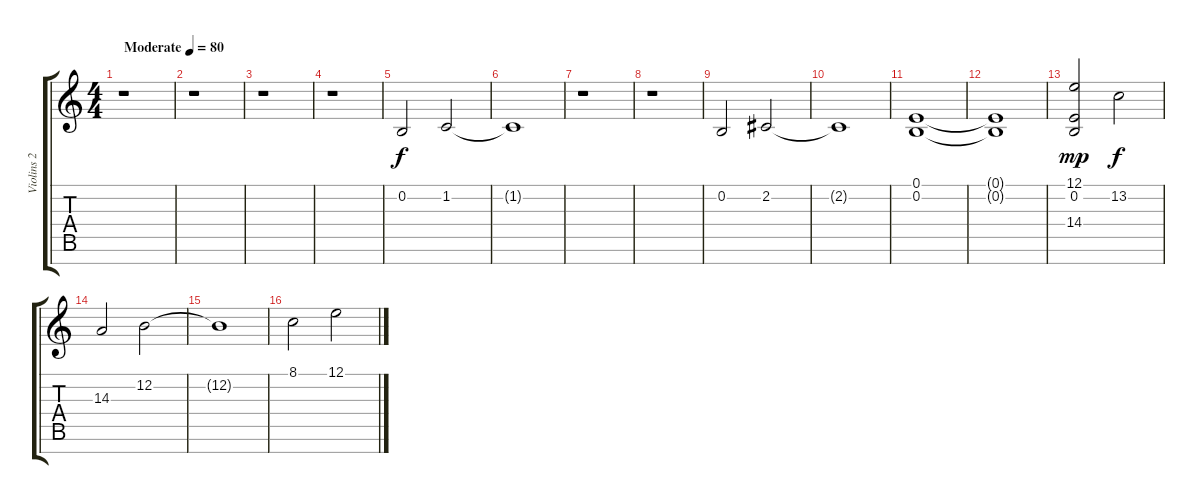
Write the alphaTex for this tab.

\track ("Violins 2" "Violins 2") {instrument stringensemble1}
\staff {score tabs}
\tuning (E4 B3 G3 D3 A2 E2 B1) {hide}
\ts (4 4)
\tempo (80 "Moderate")
\clef g2
\ks c
r.1{dy f instrument stringensemble1} |
r.1 |
r.1 |
r.1 |
0.2.2 1.2.2 |
1.2{t}.1 |
r.1 |
r.1 |
0.2.2 2.2.2 |
2.2{t}.1 |
(0.1 0.2).1 |
(0.1{t} 0.2{t}).1 |
(12.1 0.2 14.4).2{dy mp} 13.2.2{dy f} |
14.3.2 12.2.2 |
12.2{t}.1 |
8.1.2 12.1.2
